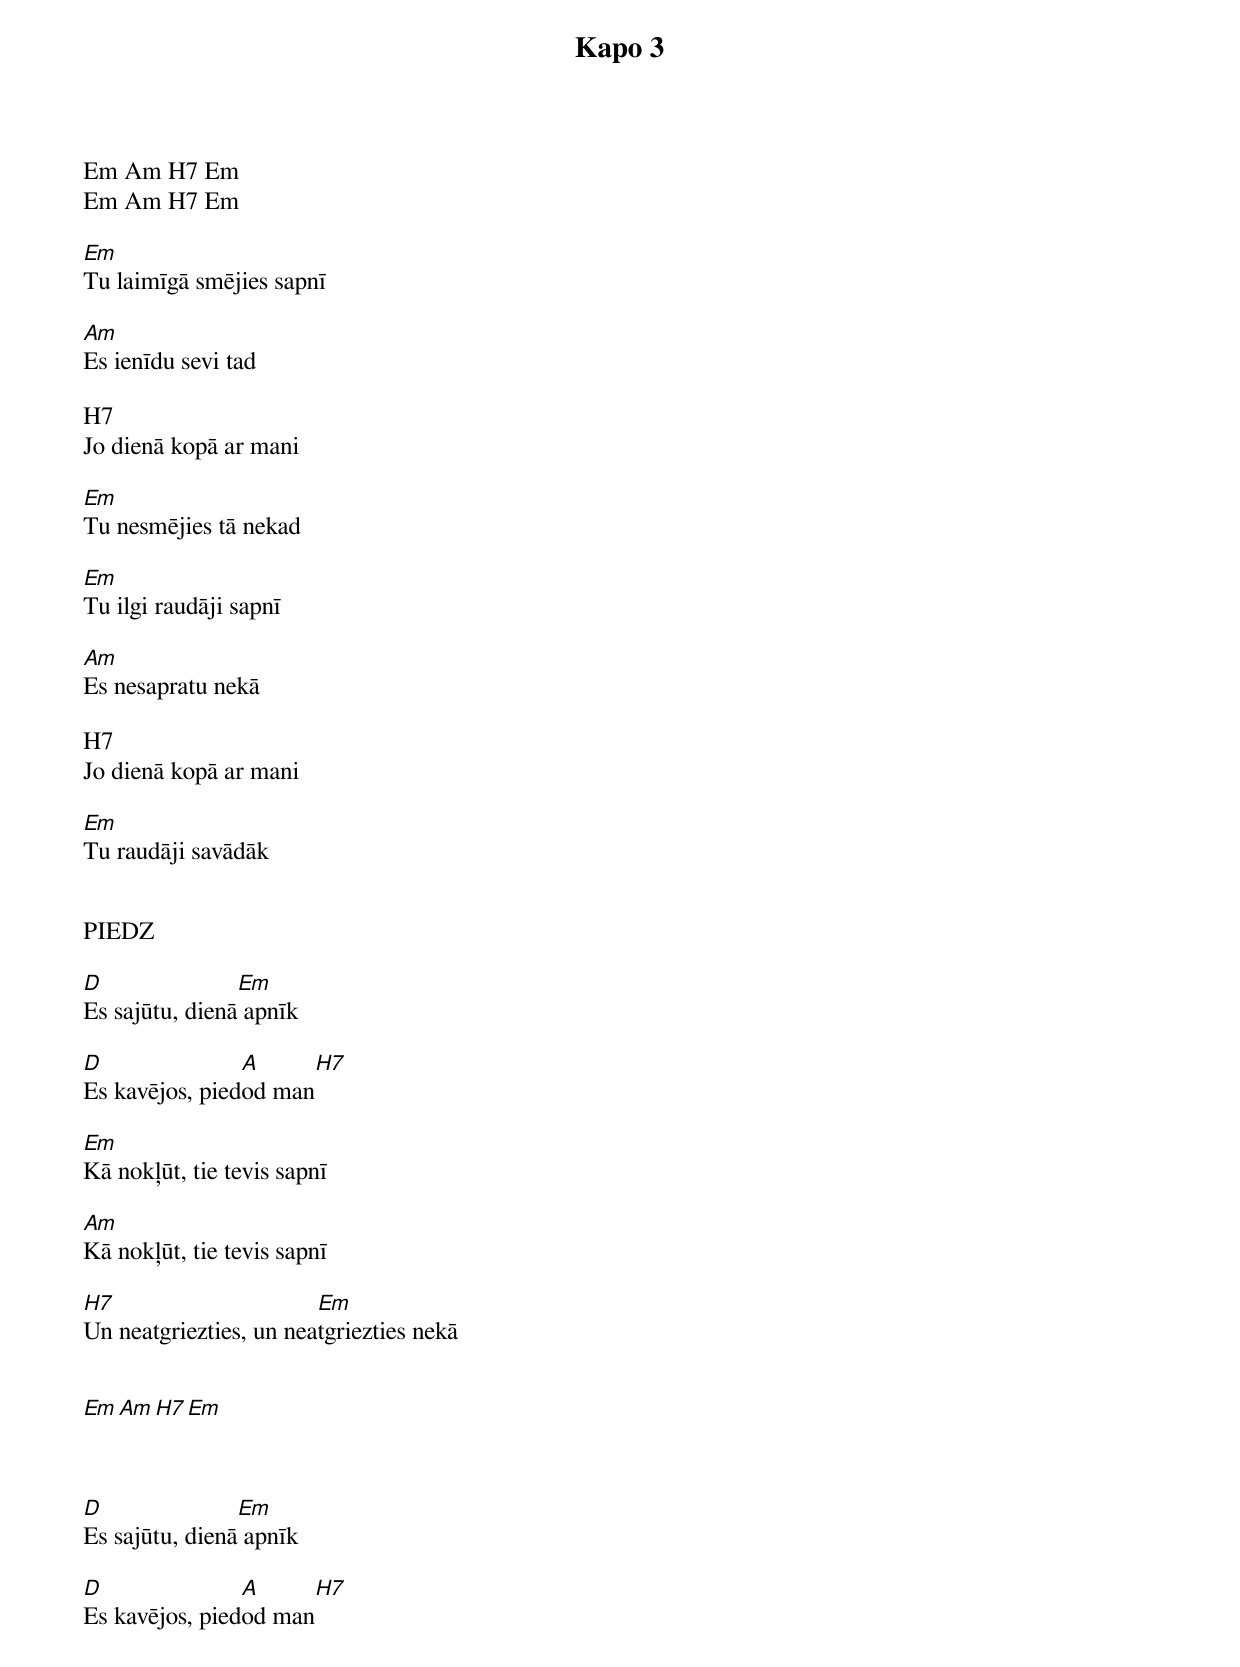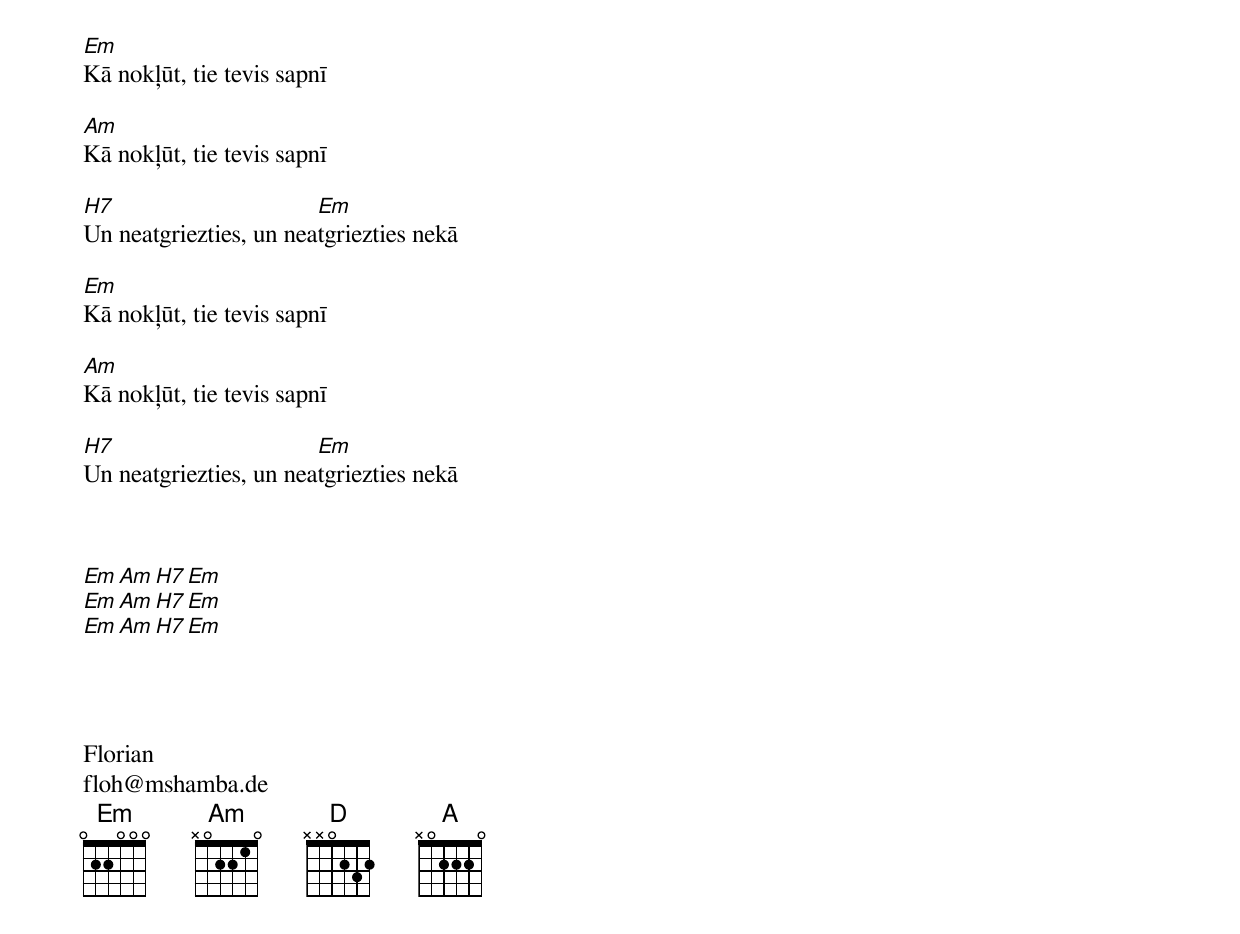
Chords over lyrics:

Kapo 3


Em Am H7 Em
Em Am H7 Em

Em
Tu laimīgā smējies sapnī

Am
Es ienīdu sevi tad

H7
Jo dienā kopā ar mani

Em
Tu nesmējies tā nekad

Em
Tu ilgi raudāji sapnī

Am
Es nesapratu nekā

H7
Jo dienā kopā ar mani

Em
Tu raudāji savādāk


PIEDZ

D		Em
Es sajūtu, dienā apnīk

D		A	H7
Es kavējos, piedod man

Em
Kā nokļūt, tie tevis sapnī

Am
Kā nokļūt, tie tevis sapnī

H7			Em
Un neatgriezties, un neatgriezties nekā


Em Am H7 Em



D		Em
Es sajūtu, dienā apnīk

D		A	H7
Es kavējos, piedod man



Em
Kā nokļūt, tie tevis sapnī

Am
Kā nokļūt, tie tevis sapnī

H7			Em
Un neatgriezties, un neatgriezties nekā

Em
Kā nokļūt, tie tevis sapnī

Am
Kā nokļūt, tie tevis sapnī

H7			Em
Un neatgriezties, un neatgriezties nekā



Em Am H7 Em
Em Am H7 Em
Em Am H7 Em




Florian
floh@mshamba.de
